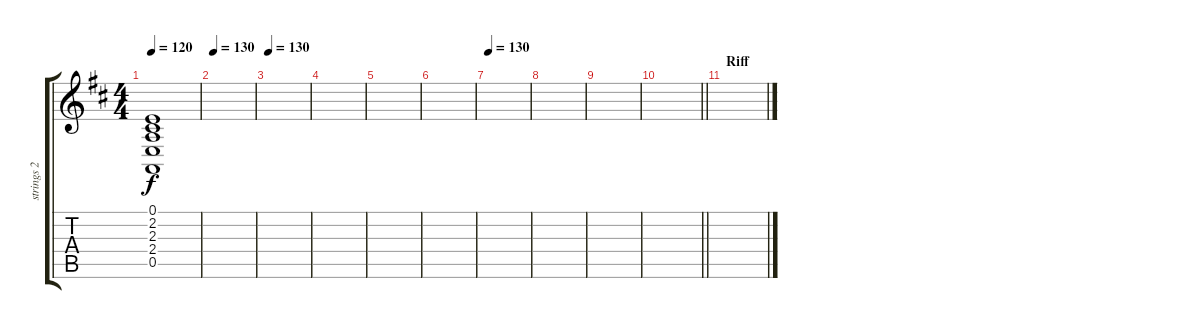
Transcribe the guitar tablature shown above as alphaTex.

\track ("strings 2" "strings 2") {instrument stringensemble1}
\staff {score tabs}
\tuning (E4 B3 G3 D3 A2 E2) {hide}
\ts (4 4)
\tempo 120
\clef g2
\ks bminor
(0.1{t} 2.2{t} 2.3{t} 2.4{t} 0.5{t}).1{dy f} |
\tempo 130
|
\tempo 130
|
|
|
|
\tempo 130
|
|
|
\barLineRight lightlight
|
\section ("" "Riff")
